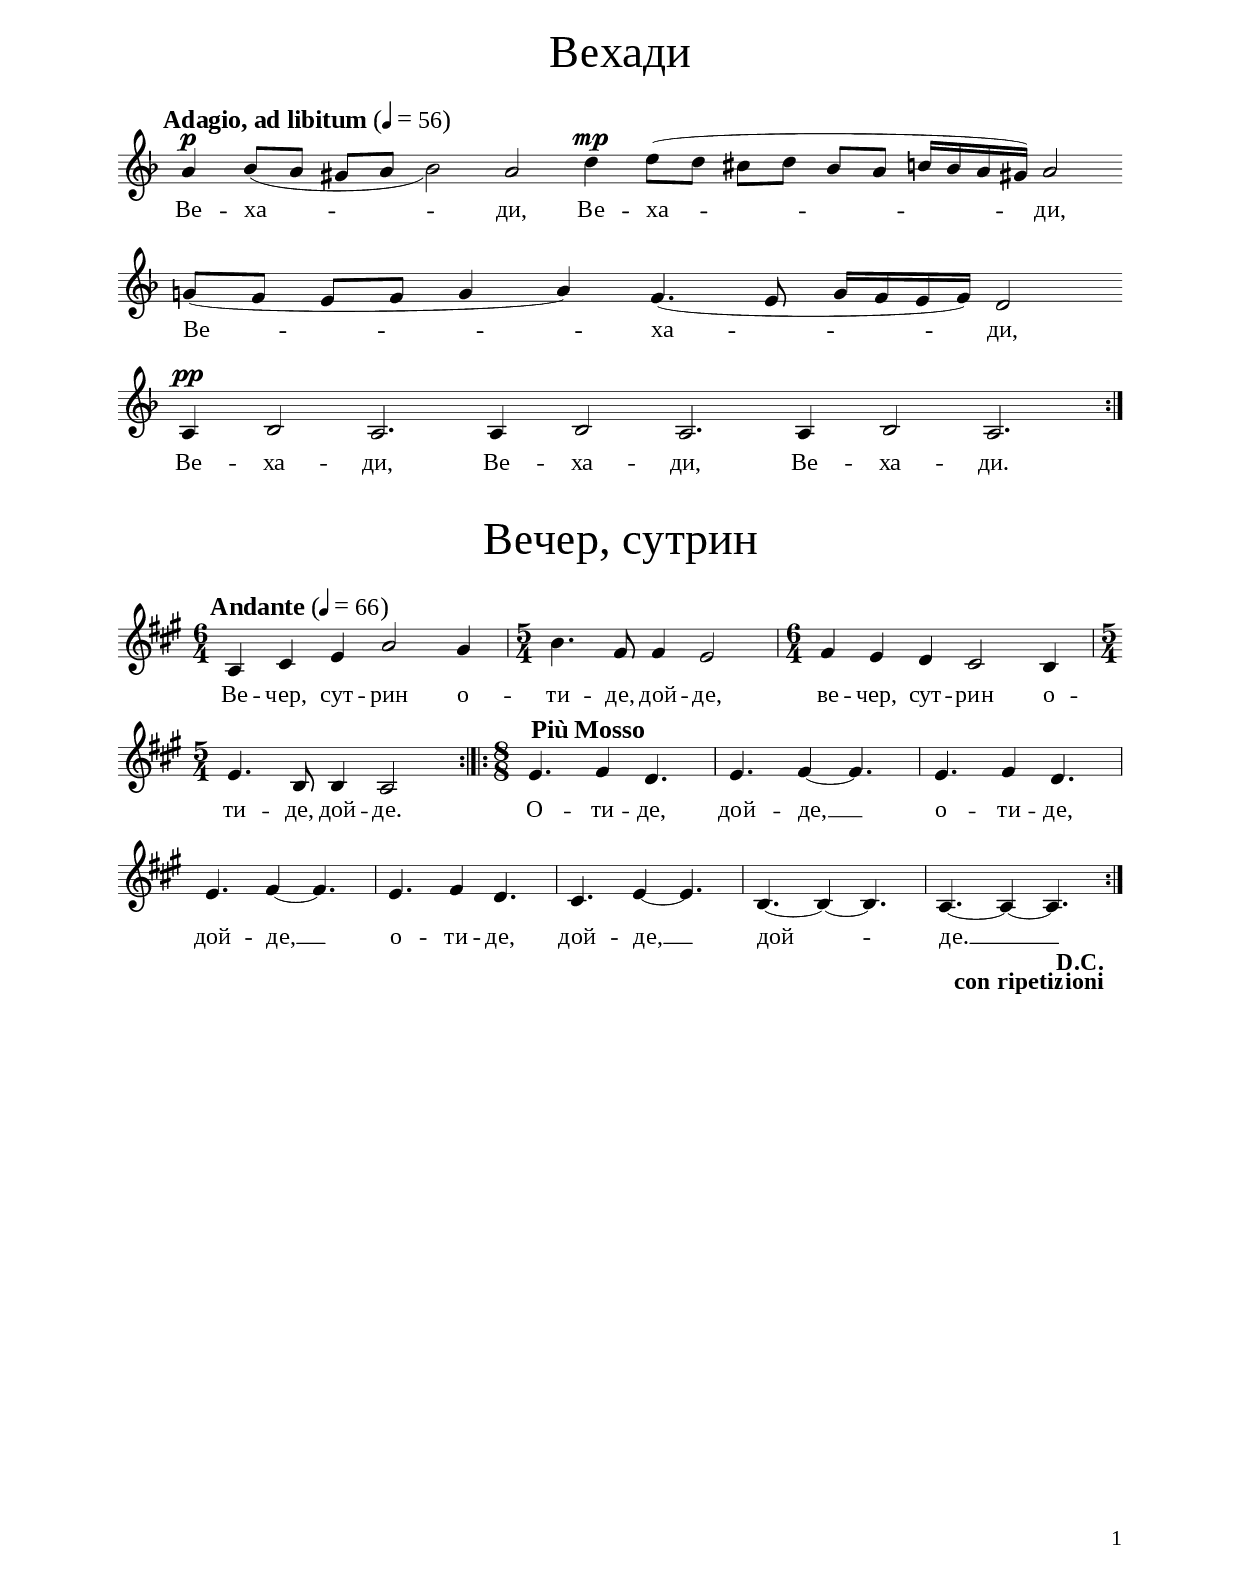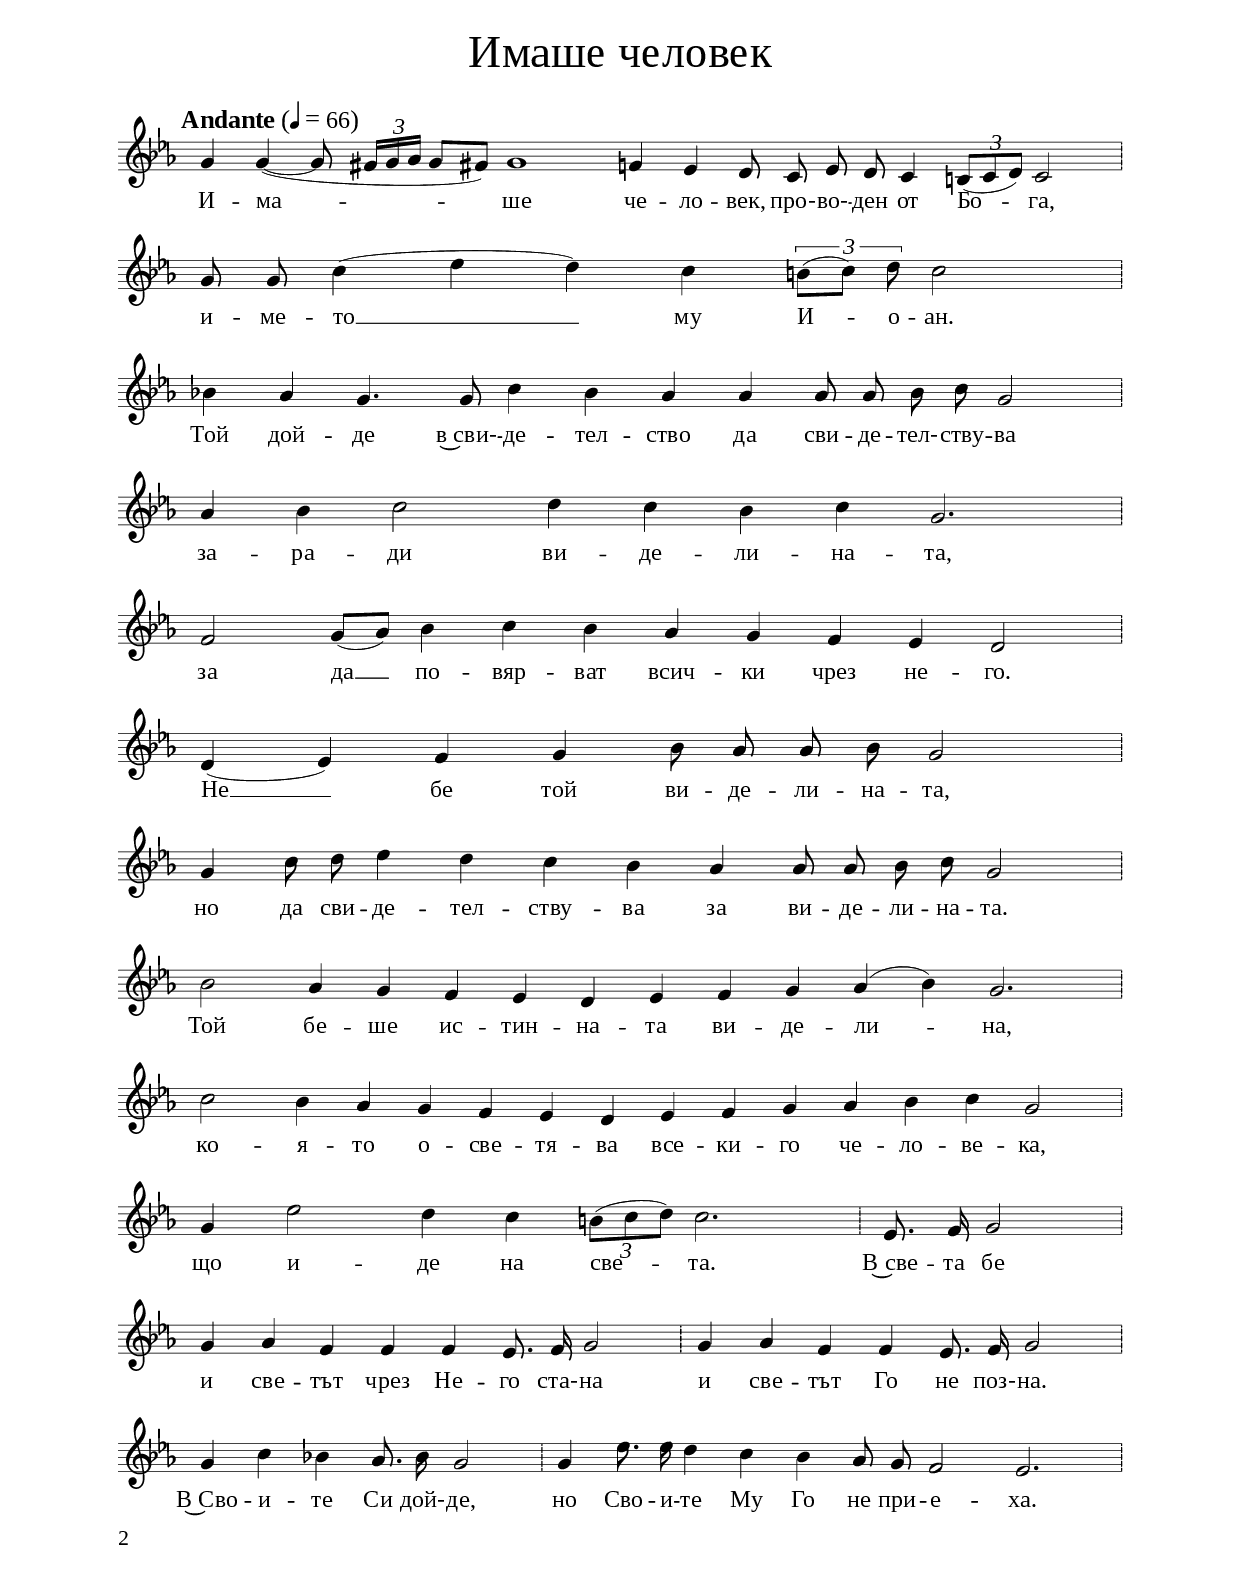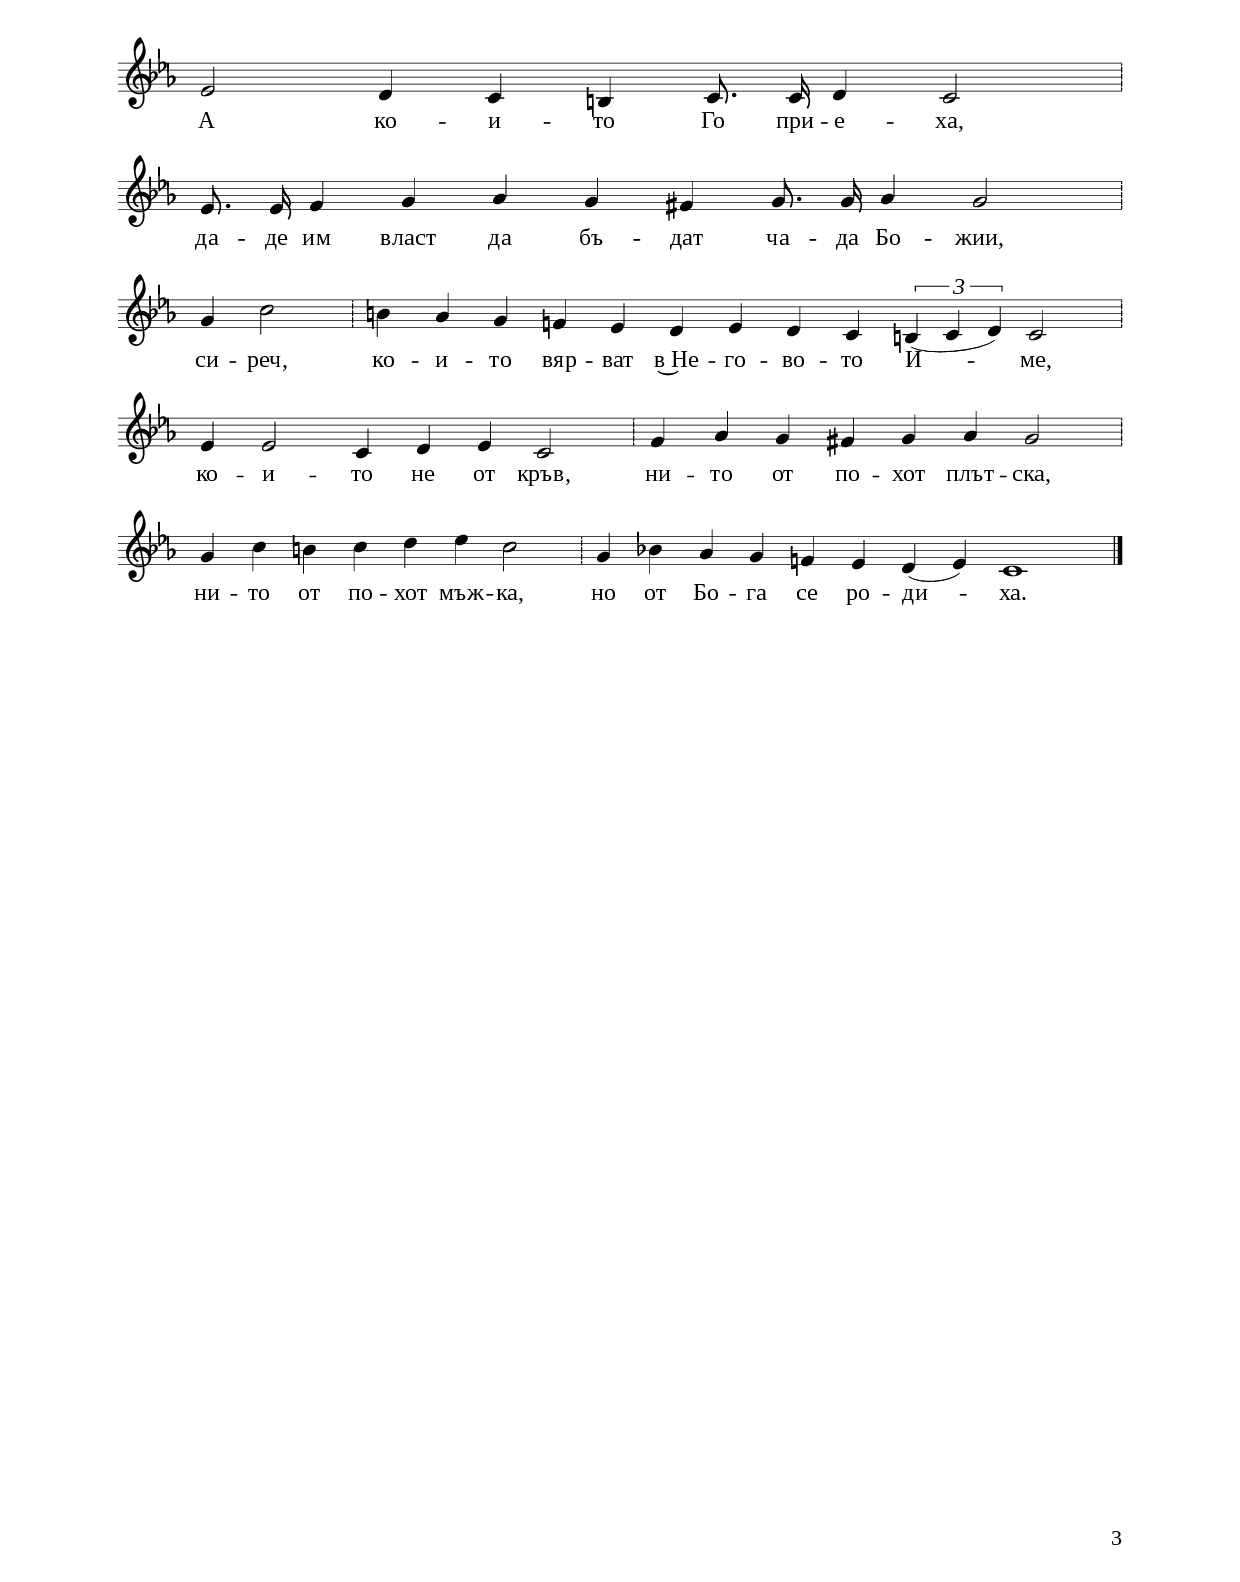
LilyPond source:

\version "2.24.4"

% include paper part and global functions
\include "include/globals.ily"

\bookpart {
  \label #'ref083_1
  \tocItem \markup "Вехади"
  \include "include/bookpart-paper.ily"
  \score {
      \layout {
        indent = 0.0\cm % remove first line indentation
        ragged-last = ##f % do spread last line to fill the whole space
        \override Staff.BarLine.thick-thickness = #4 %make the end and repeat bars thiner
        \override Score.VoltaBracket.font-size = #-1.7 % make the repeat number fontsize smaller
        

        \context {
          \Score
          \omit BarNumber %remove bar numbers
          \override KeySignature.X-offset = #-1.2 % decrease keysigniture offset
          \override TimeSignature.X-offset = #-1.8 % decrease time signiture offset
          \override MetronomeMark.font-size = #1.5 % increase the tempo fontsize
          \override TupletNumber.font-size = #0.4 % increase the triol number

        } % context

        \context {
          % change staff size
          \Staff
          fontSize = #+0 % affects notes size only
          \override StaffSymbol.staff-space = #(magstep -3)
          \override StaffSymbol.thickness = #0.5
          \override BarLine.hair-thickness = #1
          %\override StaffSymbol.ledger-line-thickness = #'(0 . 0)
        }

        \context {
          % adjust space between staff and lyrics and between the two lyric lines
          \Lyrics
          \override VerticalAxisGroup.nonstaff-relatedstaff-spacing = #'((padding . 1.5))
          \override VerticalAxisGroup.nonstaff-nonstaff-spacing = #'((minimum-distance . 2))
          includeGraceNotes = ##t
        }
      } % layout

    \new Voice \absolute {
      \clef treble
      \key d \minor
      \tempoFunc "Adagio, ad libitum" 4 "56"
      \override Staff.BarLine.gap = 0.5
      \autoBeamOff
      \omit Score.TimeSignature
      \cadenzaOn % allows custom bar lines

      \slurDown a'4^\p bes'8 [ ( a'] gis' [a'] bes'2 ) \slurNeutral  a' d''4^\mp   e''8 ( [d''] cis'' [d''] bes' [a'] c''16 [bes' a' gis'!] ) a'2   \break

      \time 10/4 g'8 ([ f'] e' [f'] g'4 a' ) f'4. ( e'8 g'16 [f' e' f'] ) d'2 \break

      a4^\pp  bes2 a2. a4  bes2 a2. a4  bes2 a2. \bar ":|." \break
    }

    \addlyrics {
      Ве -- ха -- ди, Ве -- ха -- ди, Ве -- ха -- ди,
      Ве -- ха -- ди, Ве -- ха -- ди, Ве -- ха -- ди.
    }
    \header {
      title = \titleFunc #'ref_desc_7 "Вехади" "Vehadi"
    }

    \midi{}

  } % score
  %

  \include "include/bookpart-paper.ily"
  \label #'ref083_2
  \tocItem \markup "Вечер, сутрин"
  \score {
      \layout {
        indent = 0.0\cm % remove first line indentation
        ragged-last = ##f % do spread last line to fill the whole space
        \override Staff.BarLine.thick-thickness = #4 %make the end and repeat bars thiner
        \override Score.VoltaBracket.font-size = #-1.7 % make the repeat number fontsize smaller
        

        \context {
          \Score
          \omit BarNumber %remove bar numbers
          \override KeySignature.X-offset = #-1.2 % decrease keysigniture offset
          \override TimeSignature.X-offset = #-1.8 % decrease time signiture offset
          \override MetronomeMark.font-size = #1.5 % increase the tempo fontsize
          \override TupletNumber.font-size = #0.4 % increase the triol number

        } % context

        \context {
          % change staff size
          \Staff
          fontSize = #+0 % affects notes size only
          \override StaffSymbol.staff-space = #(magstep -3)
          \override StaffSymbol.thickness = #0.5
          \override BarLine.hair-thickness = #1
          %\override StaffSymbol.ledger-line-thickness = #'(0 . 0)
        }

        \context {
          % adjust space between staff and lyrics and between the two lyric lines
          \Lyrics
          \override VerticalAxisGroup.nonstaff-relatedstaff-spacing = #'((padding . 1))
          \override VerticalAxisGroup.nonstaff-nonstaff-spacing = #'((minimum-distance . 2))
          includeGraceNotes = ##t
        }
      } % layout

    \new Voice \absolute {
      \clef treble
      \key a \major
      \time 6/4
      \tempoFunc "Andante" 4 "66"
      \autoBeamOff

      a4 cis' e' a'2 gis'4 |  \time 5/4  b'4. fis'8 fis'4 e'2 | \time 6/4  fis'4 e' d' cis'2 b4 \break |

      \time 5/4  e'4. b8 b4 a2 | \bar ":|.|:" \time 8/8 \tempo  "   Più Mosso"

      e'4. fis'4 d'4. | e'4. fis'4 ~ fis'4. | e'4. fis'4 d'4. \break |

      e'4. fis'4 ~ fis'4. |e'4. fis'4 d'4. | cis'4. e'4 ~ e'4. | b4. ~ b4 ~ b4. | a4. ~ a4 ~ a4. | \bar ":|."


    }

    \addlyrics {
      Ве -- чер,
      сут -- рин о -- ти -- де, дой -- де, ве -- чер,
      сут -- рин о -- ти -- де, дой -- де. О -- ти --
      де, дой -- де, __ о -- ти -- де, дой -- де, __ о -- ти
      -- де, дой -- де, __ дой -- де. __}
      \header {
        title = \titleFunc #'ref_desc_7 "Вечер, сутрин" "Večer, sutrin"
      }

      \midi{}

    } % score

    \markup \dc-two "D.C." "con ripetizioni"

    \pageBreak
    \include "include/bookpart-paper.ily"
    \label #'ref083_3
    \tocItem \markup "Имаше человек"
    \score {
      \layout {
        indent = 0.0\cm % remove first line indentation
        ragged-last = ##f % do spread last line to fill the whole space
        \override Staff.BarLine.thick-thickness = #4 %make the end and repeat bars thiner
        \override Score.VoltaBracket.font-size = #-1.7 % make the repeat number fontsize smaller
        

        \context {
          \Score
          \omit BarNumber %remove bar numbers
          \override KeySignature.X-offset = #-1.2 % decrease keysigniture offset
          \override TimeSignature.X-offset = #-1.8 % decrease time signiture offset
          \override MetronomeMark.font-size = #1.5 % increase the tempo fontsize
          \override TupletNumber.font-size = #0.4 % increase the triol number

        } % context

        \context {
          % change staff size
          \Staff
          fontSize = #+0 % affects notes size only
          \override StaffSymbol.staff-space = #(magstep -3)
          \override StaffSymbol.thickness = #0.5
          \override BarLine.hair-thickness = #1
          %\override StaffSymbol.ledger-line-thickness = #'(0 . 0)
        }

        \context {
          % adjust space between staff and lyrics and between the two lyric lines
          \Lyrics
          \override VerticalAxisGroup.nonstaff-relatedstaff-spacing = #'((minimum-distance . 5))
          \override VerticalAxisGroup.nonstaff-nonstaff-spacing = #'((minimum-distance . 2))
          includeGraceNotes = ##t
        }
      } % layout

      \new Voice \absolute {
        \clef treble
        \key c \minor
        \omit Score.TimeSignature
        \cadenzaOn % allows custom bar lines
        \tempoFunc "Andante" 4 "66"

        \autoBeamOff
        g'4  g' ( ~ g'8 \times 2/3  { fis'16 [g'16 as'] } g'8 [ fis'!] ) g'1 f'4 es' d'8 c' es' d'

        c'4  \times 2/3  { b8 ( [c' d'8] )  } c'2 \bar"!" \break

        g'8 g' c''4 ( es'' d'' ) \tupletUp c''4 \tuplet 3/2 { b'8 ([ c''] ) d''8 } c''2  \tupletNeutral \bar "!" \break

        bes'4 as' g'4. g'8 c''4 bes' as' as' as'8 as' bes' c'' g'2 \bar"!" \break

        as'4 bes' c''2 d''4 c'' bes' c'' g'2.  \bar"!" \break

        f'2 g'8 [( as' )] bes'4 c'' bes' as'4 g' f' es' d'2 \bar"!" \break

        d'4 ( es' ) f' g' bes'8 as' as' bes' g'2 \bar"!" \break

        g'4 c''8 d'' es''4 d'' c'' bes' as'4 as'8 as' bes' c'' g'2 \bar"!" \break

        bes'2 as'4 g' f'4 es' d' es' f'4 g' as' ( bes' ) g'2. \bar"!" \break

        c''2 bes'4 as' g'4 f' es' d' es'4 f' g' as' bes' c'' g'2 \bar"!" \break

        g'4 es''2 d''4 c''4  \times 2/3  { b'8 ( [c'' d''8] ) }  c''2. \bar"!"  es'8. f'16 \noBeam g'2 \bar"!" \break

        g'4 as' f'4 f' f' es'8. f'16 g'2 \bar"!" g'4 as' f'4 f' es'8. f'16 g'2 \bar"!" \break

        g'4 c'' bes' as'8. bes'16 g'2 \bar"!" g'4 es''8. es''16 d''4 c'' bes' as'8 g' f'2 es'2. \bar"!" \break

        es'2 d'4 c' b! c'8. c'16 d'4 c'2 \bar"!" \break

        es'8. es'16 f'4 g' as'4 g' fis' g'8. g'16 \noBeam as'4 g'2  \bar"!" \break

        g'4 c''2 \bar"!" b'4  as'4 g' f' es' d'4 es' d' c'  \times 2/3  {
          b!4 ( c'4 d' )
        } c'2  \bar"!" \break

        es'4 es'2 c'4 d'4 es' c'2  \bar"!" f'4 as' g'  fis'4 g' as' g'2  \bar"!" \break

        g'4 c'' b'! c'' d'' es''4 c''2 \bar"!" g'4 bes' as' g' f' es'd'4 ( es' ) c'1 \bar "|."

      }


      \addlyrics {
        И -- ма --
        ше че -- ло -- век, "про-" -- "во-" -- ден от Бо --
        га, и -- ме -- то __ му И -- о -- ан. Той дой --
        де "в~сви-" -- де -- тел -- ство да сви -- де -- "тел-"
        -- ству -- ва за -- ра -- ди ви -- де -- ли -- на
        -- та, за да __ по -- вяр -- ват всич -- ки чрез не
        -- го. Не __ бе той ви -- де -- ли -- на -- та, но
        да сви -- де -- тел -- ству -- ва за ви -- де --
        ли -- на -- та. Той бе -- ше ис -- тин -- на --
        та ви -- де -- ли -- на, ко -- я -- то о -- све
        -- тя -- ва все -- ки -- го че -- ло -- ве -- ка,
        що и -- де на све -- та. В~све -- та бе и све
        -- тът чрез Не -- го "ста-" -- на и све -- тът Го
        не "поз-" -- на. В~Сво -- и -- те Си "дой-" -- де, но
        Сво -- и -- те Му Го не при -- е -- ха. А ко
        -- и -- то Го при -- е -- ха, да -- де им власт
        да бъ -- дат ча -- да Бо -- жии, си -- реч, ко
        -- и -- то вяр -- ват в~Не -- го -- во -- то И --
        ме, ко -- и -- то не от кръв, ни -- то от по
        -- хот плът -- ска, ни -- то от по -- хот мъж --
        ка, но от Бо -- га се ро -- ди -- ха.}

        \header {
          title = \titleFunc #'ref_desc_9 "Имаше человек" "Imaše čelovek"
        }

        \midi{}

      } % score


    } % bookpart
